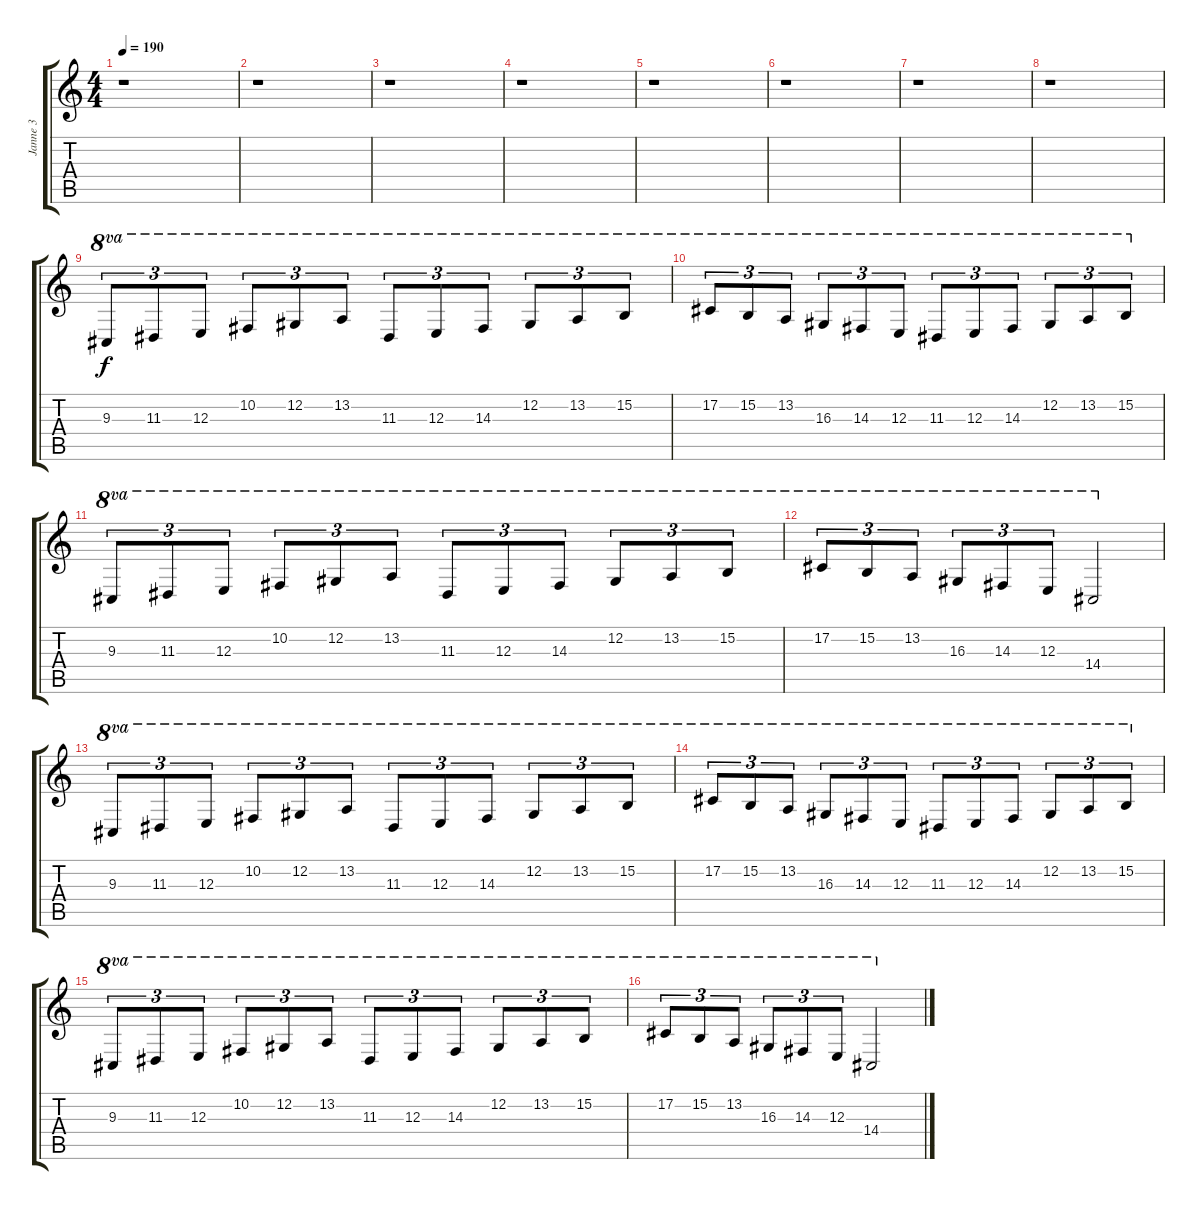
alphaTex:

\track ("Janne 3" "Janne 3") {instrument harpsichord}
\staff {score tabs}
\tuning (Db4 Ab3 E3 B2 Gb2 Db2) {hide}
\ts (4 4)
\tempo 190
\clef g2
\ks c
r.1{dy ff} |
r.1 |
r.1 |
r.1 |
r.1 |
r.1 |
r.1 |
r.1 |
9.3.8{tu (3 2) ot 8va dy f} 11.3.8{tu (3 2) ot 8va} 12.3.8{tu (3 2) ot 8va} 10.2.8{tu (3 2) ot 8va} 12.2.8{tu (3 2) ot 8va} 13.2.8{tu (3 2) ot 8va} 11.3.8{tu (3 2) ot 8va} 12.3.8{tu (3 2) ot 8va} 14.3.8{tu (3 2) ot 8va} 12.2.8{tu (3 2) ot 8va} 13.2.8{tu (3 2) ot 8va} 15.2.8{tu (3 2) ot 8va} |
17.2.8{tu (3 2) ot 8va} 15.2.8{tu (3 2) ot 8va} 13.2.8{tu (3 2) ot 8va} 16.3.8{tu (3 2) ot 8va} 14.3.8{tu (3 2) ot 8va} 12.3.8{tu (3 2) ot 8va} 11.3.8{tu (3 2) ot 8va} 12.3.8{tu (3 2) ot 8va} 14.3.8{tu (3 2) ot 8va} 12.2.8{tu (3 2) ot 8va} 13.2.8{tu (3 2) ot 8va} 15.2.8{tu (3 2) ot 8va} |
9.3.8{tu (3 2) ot 8va} 11.3.8{tu (3 2) ot 8va} 12.3.8{tu (3 2) ot 8va} 10.2.8{tu (3 2) ot 8va} 12.2.8{tu (3 2) ot 8va} 13.2.8{tu (3 2) ot 8va} 11.3.8{tu (3 2) ot 8va} 12.3.8{tu (3 2) ot 8va} 14.3.8{tu (3 2) ot 8va} 12.2.8{tu (3 2) ot 8va} 13.2.8{tu (3 2) ot 8va} 15.2.8{tu (3 2) ot 8va} |
17.2.8{tu (3 2) ot 8va} 15.2.8{tu (3 2) ot 8va} 13.2.8{tu (3 2) ot 8va} 16.3.8{tu (3 2) ot 8va} 14.3.8{tu (3 2) ot 8va} 12.3.8{tu (3 2) ot 8va} 14.4.2{ot 8va} |
9.3.8{tu (3 2) ot 8va} 11.3.8{tu (3 2) ot 8va} 12.3.8{tu (3 2) ot 8va} 10.2.8{tu (3 2) ot 8va} 12.2.8{tu (3 2) ot 8va} 13.2.8{tu (3 2) ot 8va} 11.3.8{tu (3 2) ot 8va} 12.3.8{tu (3 2) ot 8va} 14.3.8{tu (3 2) ot 8va} 12.2.8{tu (3 2) ot 8va} 13.2.8{tu (3 2) ot 8va} 15.2.8{tu (3 2) ot 8va} |
17.2.8{tu (3 2) ot 8va} 15.2.8{tu (3 2) ot 8va} 13.2.8{tu (3 2) ot 8va} 16.3.8{tu (3 2) ot 8va} 14.3.8{tu (3 2) ot 8va} 12.3.8{tu (3 2) ot 8va} 11.3.8{tu (3 2) ot 8va} 12.3.8{tu (3 2) ot 8va} 14.3.8{tu (3 2) ot 8va} 12.2.8{tu (3 2) ot 8va} 13.2.8{tu (3 2) ot 8va} 15.2.8{tu (3 2) ot 8va} |
9.3.8{tu (3 2) ot 8va} 11.3.8{tu (3 2) ot 8va} 12.3.8{tu (3 2) ot 8va} 10.2.8{tu (3 2) ot 8va} 12.2.8{tu (3 2) ot 8va} 13.2.8{tu (3 2) ot 8va} 11.3.8{tu (3 2) ot 8va} 12.3.8{tu (3 2) ot 8va} 14.3.8{tu (3 2) ot 8va} 12.2.8{tu (3 2) ot 8va} 13.2.8{tu (3 2) ot 8va} 15.2.8{tu (3 2) ot 8va} |
17.2.8{tu (3 2) ot 8va} 15.2.8{tu (3 2) ot 8va} 13.2.8{tu (3 2) ot 8va} 16.3.8{tu (3 2) ot 8va} 14.3.8{tu (3 2) ot 8va} 12.3.8{tu (3 2) ot 8va} 14.4.2{ot 8va}
